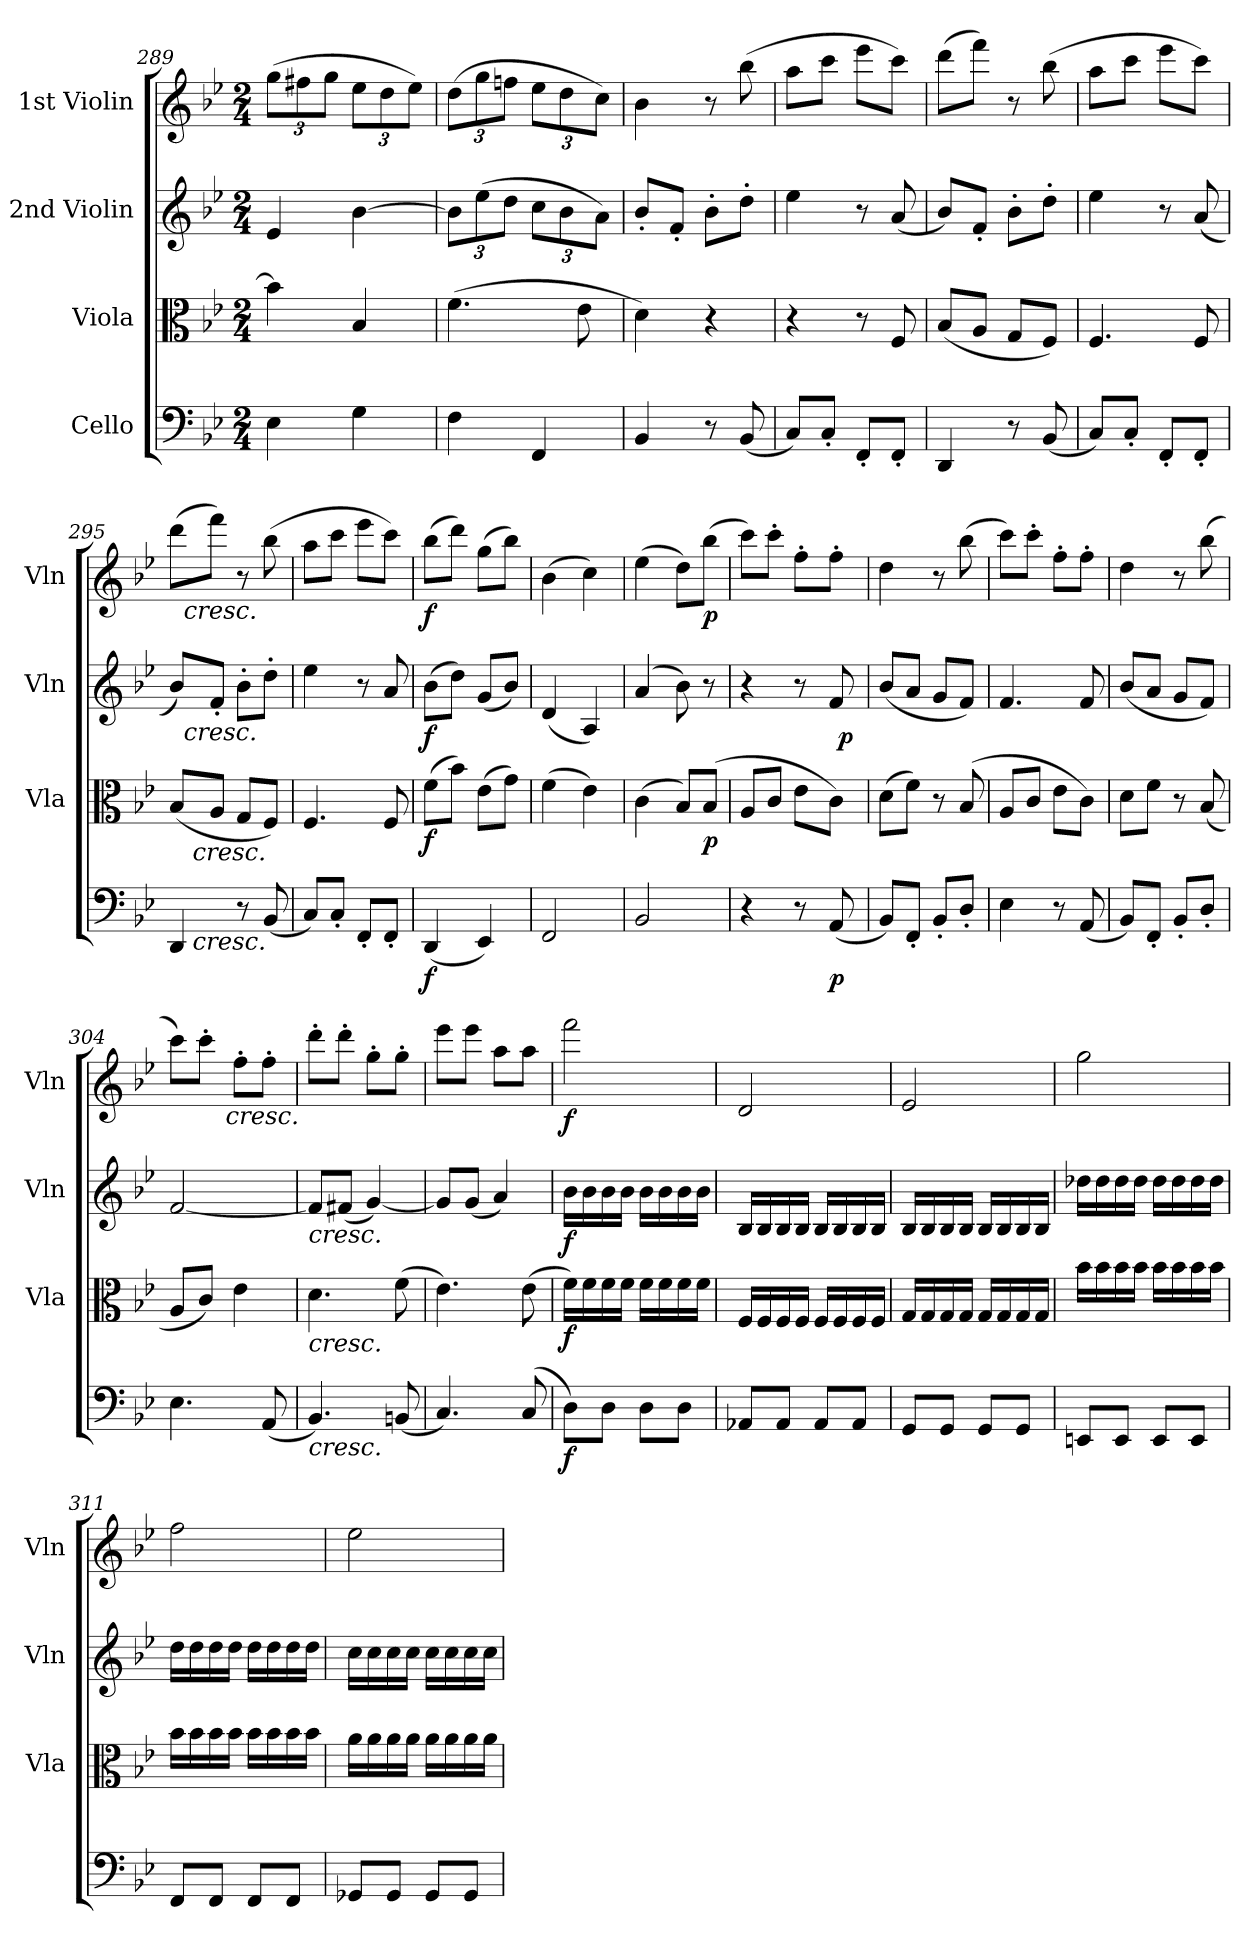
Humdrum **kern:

**kern	**dynam	**kern	**dynam	**kern	**dynam	**kern	**dynam
*part4	*part4	*part3	*part3	*part2	*part2	*part1	*part1
*staff4	*staff4	*staff3	*staff3	*staff2	*staff2	*staff1	*staff1
*I"Cello	*	*I"Viola	*	*I"2nd Violin	*	*I"1st Violin	*
*	*	*I'Vla	*	*I'Vln	*	*I'Vln	*
*clefF4	*	*clefC3	*	*clefG2	*	*clefG2	*
*k[b-e-]	*	*k[b-e-]	*	*k[b-e-]	*	*k[b-e-]	*
*B-:	*	*B-:	*	*B-:	*	*B-:	*
*M2/4	*	*M2/4	*	*M2/4	*	*M2/4	*
=289	=289	=289	=289	=289	=289	=289	=289
4E-\	.	4b-\]	.	4e-/	.	(12gg\L	.
.	.	.	.	.	.	12ff#X\	.
.	.	.	.	.	.	12gg\J	.
4G\	.	4B-/	.	[4b-\	.	12ee-\L	.
.	.	.	.	.	.	12dd\	.
.	.	.	.	.	.	12ee-\J)	.
=290	=290	=290	=290	=290	=290	=290	=290
4F\	.	(4.f\	.	12b-\L]	.	(12dd\L	.
.	.	.	.	(12ee-\	.	12gg\	.
.	.	.	.	12dd\J	.	12ffn\J	.
4FF/	.	.	.	12cc\L	.	12ee-\L	.
.	.	.	.	12b-\	.	12dd\	.
.	.	8e-\	.	.	.	.	.
.	.	.	.	12a\J)	.	12cc\J)	.
=291	=291	=291	=291	=291	=291	=291	=291
4BB-/	.	4d\)	.	8b-'</L	.	4b-\	.
.	.	.	.	8f'</J	.	.	.
8r	.	4r	.	8b-'>\L	.	8r	.
(8BB-/	.	.	.	8dd'>\J	.	(8bb-\	.
=292	=292	=292	=292	=292	=292	=292	=292
8C/L)	.	4r	.	4ee-\	.	8aa\L	.
8C'</J	.	.	.	.	.	8ccc\J	.
8FF'</L	.	8r	.	8r	.	8eee-\L	.
8FF'</J	.	8F/	.	(8a/	.	8ccc\J)	.
=293	=293	=293	=293	=293	=293	=293	=293
4DD/	.	(8B-/L	.	8b-/L)	.	(8ddd\L	.
.	.	8A/J	.	8f'</J	.	8fff\J)	.
8r	.	8G/L	.	8b-'>\L	.	8r	.
(8BB-/	.	8F/J)	.	8dd'>\J	.	(8bb-\	.
=294	=294	=294	=294	=294	=294	=294	=294
8C/L)	.	4.F/	.	4ee-\	.	8aa\L	.
8C'</J	.	.	.	.	.	8ccc\J	.
8FF'</L	.	.	.	8r	.	8eee-\L	.
8FF'</J	.	8F/	.	(8a/	.	8ccc\J)	.
=295	=295	=295	=295	=295	=295	=295	=295
*^	*	*^	*	*^	*	*^	*
4DD/	16ryy	.	(8B-/L	16ryy	.	8b-/L)	24ryy	.	(8ddd\L	24ryy	.
!	!	!	!	!	!	!	!	!	!	!LO:TX:b:i:t=cresc.	!
!	!	!	!	!	!	!	!LO:TX:b:i:t=cresc.	!	!	!	!
.	.	.	.	.	.	.	3ryy	.	.	3ryy	.
!	!	!	!	!LO:TX:b:i:t=cresc.	!	!	!	!	!	!	!
!	!LO:TX:b:i:t=cresc.	!	!	!	!	!	!	!	!	!	!
.	4..ryy	.	.	4..ryy	.	.	.	.	.	.	.
.	.	.	8A/J	.	.	8f'</J	.	.	8fff\J)	.	.
8r	.	.	8G/L	.	.	8b-'>\L	.	.	8r	.	.
(8BB-/	.	.	8F/J)	.	.	8dd'>\J	12.ryy	.	(8bb-\	12.ryy	.
*v	*v	*	*	*	*	*v	*v	*	*v	*v	*
*	*	*v	*v	*	*	*	*	*
=296	=296	=296	=296	=296	=296	=296	=296
8C/L)	.	4.F/	.	4ee-\	.	8aa\L	.
8C'</J	.	.	.	.	.	8ccc\J	.
8FF'</L	.	.	.	8r	.	8eee-\L	.
8FF'</J	.	8F/	.	8a/	.	8ccc\J)	.
=297	=297	=297	=297	=297	=297	=297	=297
!	!LO:DY:b	!	!LO:DY:b	!	!LO:DY:b	!	!LO:DY:b
(4DD/	f	(8f\L	f	(8b-\L	f	(8bb-\L	f
.	.	8b-\J)	.	8dd\J)	.	8ddd\J)	.
4EE-/)	.	(8e-\L	.	(8g/L	.	(8gg\L	.
.	.	8g\J)	.	8b-/J)	.	8bb-\J)	.
=298	=298	=298	=298	=298	=298	=298	=298
2FF/	.	(4f\	.	(4d/	.	(4b-\	.
.	.	4e-\)	.	4A/)	.	4cc\)	.
=299	=299	=299	=299	=299	=299	=299	=299
2BB-/	.	(4c\	.	(4a/	.	(4ee-\	.
.	.	8B-/L)	.	8b-\)	.	8dd\L)	.
!	!	!	!LO:DY:b	!	!	!	!LO:DY:b
.	.	(8B-/J	p	8r	.	(8bb-\J	p
=300	=300	=300	=300	=300	=300	=300	=300
*	*	*	*	*^	*	*	*
4r	.	8A/L	.	4r	3ryy	.	8ccc\L)	.
.	.	8c/J	.	.	.	.	8ccc'>\J	.
8r	.	8e-\L	.	8r	.	.	8ff'>\L	.
.	.	.	.	.	24.ryy	.	.	.
!	!LO:DY:b	!	!	!	!	!	!	!
(8AA/	p	8c\J)	.	8f/	.	.	8ff'>\J	.
!	!	!	!	!	!	!LO:DY:b	!	!
.	.	.	.	.	12ryy	p	.	.
.	.	.	.	.	48ryy	.	.	.
*	*	*	*	*v	*v	*	*	*
=301	=301	=301	=301	=301	=301	=301	=301
8BB-/L)	.	(8d\L	.	(8b-/L	.	4dd\	.
8FF'</J	.	8f\J)	.	8a/J	.	.	.
8BB-'</L	.	8r	.	8g/L	.	8r	.
8D'</J	.	(8B-/	.	8f/J)	.	(8bb-\	.
=302	=302	=302	=302	=302	=302	=302	=302
4E-\	.	8A/L	.	4.f/	.	8ccc\L)	.
.	.	8c/J	.	.	.	8ccc'>\J	.
8r	.	8e-\L	.	.	.	8ff'>\L	.
(8AA/	.	8c\J)	.	8f/	.	8ff'>\J	.
=303	=303	=303	=303	=303	=303	=303	=303
8BB-/L)	.	8d\L	.	(8b-/L	.	4dd\	.
8FF'</J	.	8f\J	.	8a/J	.	.	.
8BB-'</L	.	8r	.	8g/L	.	8r	.
8D'</J	.	(8B-/	.	8f/J)	.	(8bb-\	.
=304	=304	=304	=304	=304	=304	=304	=304
*	*	*	*	*	*	*^	*
4.E-\	.	8A/L	.	[2f/	.	8ccc\L)	8...ryy	.
.	.	8c/J)	.	.	.	8ccc'>\J	.	.
!	!	!	!	!	!	!	!LO:TX:b:i:t=cresc.	!
.	.	.	.	.	.	.	4ryy	.
.	.	4e-\	.	.	.	8ff'>\L	.	.
(8AA/	.	.	.	.	.	8ff'>\J	.	.
.	.	.	.	.	.	.	64ryy	.
=305	=305	=305	=305	=305	=305	=305	=305	=305
!	!	!	!	!LO:TX:b:i:t=cresc.	!	!	!	!
!	!	!LO:TX:b:i:t=cresc.	!	!	!	!	!	!
!LO:TX:b:i:t=cresc.	!	!	!	!	!	!	!	!
*	*	*	*	*	*	*v	*v	*
4.BB-/)	.	4.d\	.	8f/L]	.	8ddd'>\L	.
.	.	.	.	(8f#X/J	.	8ddd'>\J	.
.	.	.	.	[4g/)	.	8gg'>\L	.
(8BBn/	.	(8f\	.	.	.	8gg'>\J	.
=306	=306	=306	=306	=306	=306	=306	=306
4.C/)	.	4.e-\)	.	8g/L]	.	8eee-\L	.
.	.	.	.	(8g/J	.	8eee-\J	.
.	.	.	.	4a/)	.	8aa\L	.
(8C/	.	(8e-\	.	.	.	8aa\J	.
=307	=307	=307	=307	=307	=307	=307	=307
!	!LO:DY:b	!	!LO:DY:b	!	!LO:DY:b	!	!LO:DY:b
8D\L)	f	16f\LL)	f	16b-\LL	f	2fff\	f
.	.	16f\	.	16b-\	.	.	.
8D\J	.	16f\	.	16b-\	.	.	.
.	.	16f\JJ	.	16b-\JJ	.	.	.
8D\L	.	16f\LL	.	16b-\LL	.	.	.
.	.	16f\	.	16b-\	.	.	.
8D\J	.	16f\	.	16b-\	.	.	.
.	.	16f\JJ	.	16b-\JJ	.	.	.
=308	=308	=308	=308	=308	=308	=308	=308
8AA-X/L	.	16F/LL	.	16B-/LL	.	2d/	.
.	.	16F/	.	16B-/	.	.	.
8AA-/J	.	16F/	.	16B-/	.	.	.
.	.	16F/JJ	.	16B-/JJ	.	.	.
8AA-/L	.	16F/LL	.	16B-/LL	.	.	.
.	.	16F/	.	16B-/	.	.	.
8AA-/J	.	16F/	.	16B-/	.	.	.
.	.	16F/JJ	.	16B-/JJ	.	.	.
=309	=309	=309	=309	=309	=309	=309	=309
8GG/L	.	16G/LL	.	16B-/LL	.	2e-/	.
.	.	16G/	.	16B-/	.	.	.
8GG/J	.	16G/	.	16B-/	.	.	.
.	.	16G/JJ	.	16B-/JJ	.	.	.
8GG/L	.	16G/LL	.	16B-/LL	.	.	.
.	.	16G/	.	16B-/	.	.	.
8GG/J	.	16G/	.	16B-/	.	.	.
.	.	16G/JJ	.	16B-/JJ	.	.	.
=310	=310	=310	=310	=310	=310	=310	=310
8EEn/L	.	16b-\LL	.	16dd-X\LL	.	2gg\	.
.	.	16b-\	.	16dd-\	.	.	.
8EE/J	.	16b-\	.	16dd-\	.	.	.
.	.	16b-\JJ	.	16dd-\JJ	.	.	.
8EE/L	.	16b-\LL	.	16dd-\LL	.	.	.
.	.	16b-\	.	16dd-\	.	.	.
8EE/J	.	16b-\	.	16dd-\	.	.	.
.	.	16b-\JJ	.	16dd-\JJ	.	.	.
=311	=311	=311	=311	=311	=311	=311	=311
8FF/L	.	16b-\LL	.	16dd\LL	.	2ff\	.
.	.	16b-\	.	16dd\	.	.	.
8FF/J	.	16b-\	.	16dd\	.	.	.
.	.	16b-\JJ	.	16dd\JJ	.	.	.
8FF/L	.	16b-\LL	.	16dd\LL	.	.	.
.	.	16b-\	.	16dd\	.	.	.
8FF/J	.	16b-\	.	16dd\	.	.	.
.	.	16b-\JJ	.	16dd\JJ	.	.	.
=312	=312	=312	=312	=312	=312	=312	=312
8GG-X/L	.	16a\LL	.	16cc\LL	.	2ee-\	.
.	.	16a\	.	16cc\	.	.	.
8GG-/J	.	16a\	.	16cc\	.	.	.
.	.	16a\JJ	.	16cc\JJ	.	.	.
8GG-/L	.	16a\LL	.	16cc\LL	.	.	.
.	.	16a\	.	16cc\	.	.	.
8GG-/J	.	16a\	.	16cc\	.	.	.
.	.	16a\JJ	.	16cc\JJ	.	.	.
=	=	=	=	=	=	=	=
*-	*-	*-	*-	*-	*-	*-	*-
